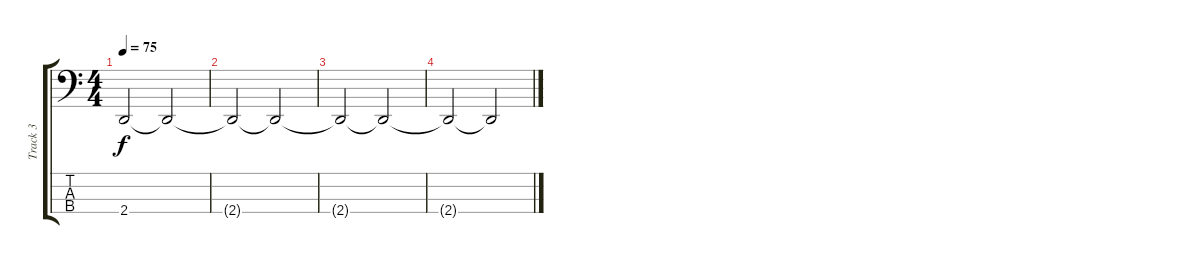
\track ("Track 3" "Track 3") {instrument electricbassfinger}
\staff {score tabs}
\tuning (F2 C2 G1 C1) {hide}
\ts (4 4)
\tempo 75
\clef f4
\ks c
2.4.2{dy f} 2.4{t}.2 |
2.4{t}.2 2.4{t}.2 |
2.4{t}.2 2.4{t}.2 |
2.4{t}.2 2.4{t}.2
